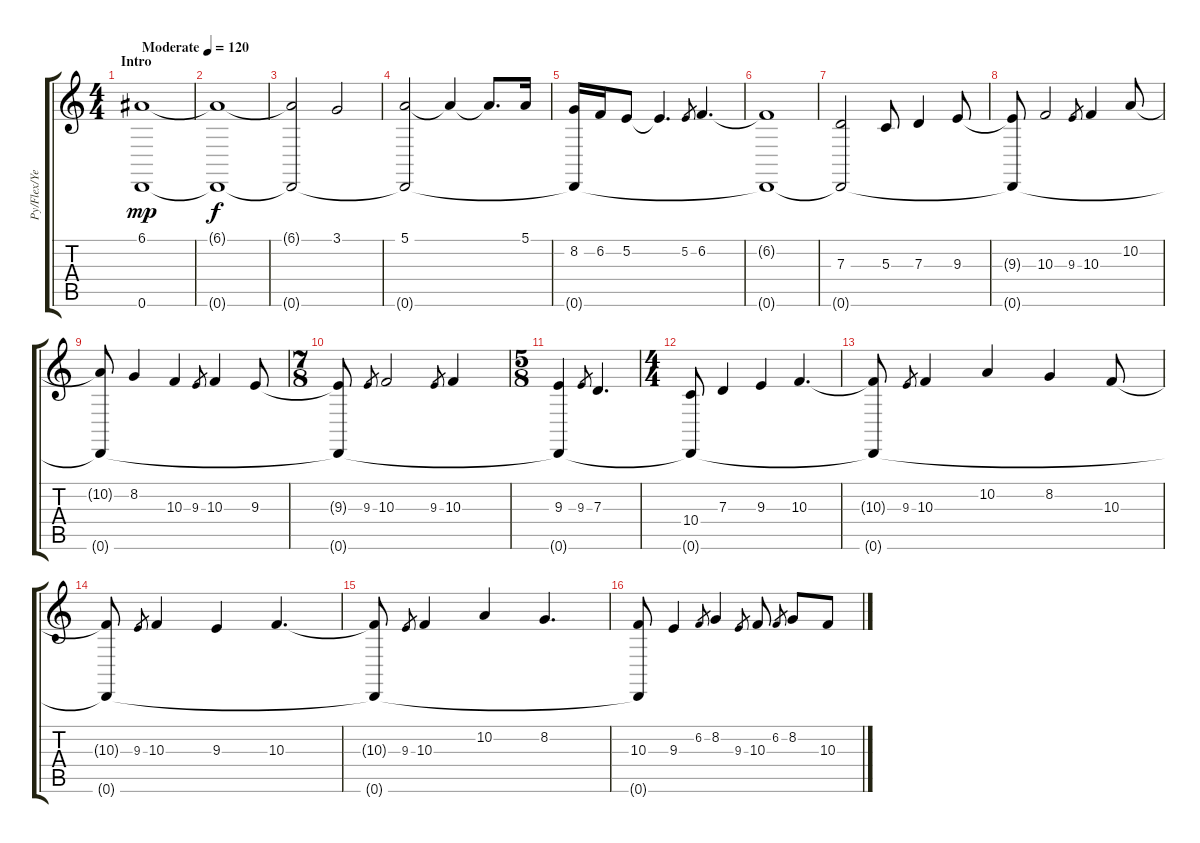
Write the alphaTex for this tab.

\track ("Py/Flex/Yellow" "Py/Flex/Ye") {instrument bagpipe}
\staff {score tabs}
\tuning (E4 B3 G3 D3 A2 D2) {hide}
\ts (4 4)
\section ("" "Intro")
\tempo (120 "Moderate")
\clef g2
\ks c
(6.1 0.6).1{dy mp volume 0 instrument bagpipe} |
(6.1{t} 0.6{t}).1{dy f volume 16} |
(6.1{t} 0.6{t}).2 3.1.2 |
(5.1 0.6{t}).2 5.1{t}.4 5.1{t}.8{d} 5.1.16 |
(8.2 0.6{t}).16 6.2.16 5.2.8 5.2{t}.4{d} 5.2.8{gr} 6.2.4{d} |
(6.2{t} 0.6{t}).1 |
(7.3 0.6{t}).2 5.3.8 7.3.4 9.3.8 |
(9.3{t} 0.6{t}).8 10.3.2 9.3.8{gr} 10.3.4 10.2.8 |
(10.2{t} 0.6{t}).8 8.2.4 10.3.4 9.3.8{gr} 10.3.4 9.3.8 |
\ts (7 8)
(9.3{t} 0.6{t}).8 9.3.8{gr} 10.3.2 9.3.8{gr} 10.3.4 |
\ts (5 8)
(9.3 0.6{t}).4 9.3.8{gr} 7.3.4{d} |
\ts (4 4)
(10.4 0.6{t}).8 7.3.4 9.3.4 10.3.4{d} |
(10.3{t} 0.6{t}).8 9.3.8{gr} 10.3.4 10.2.4 8.2.4 10.3.8 |
(10.3{t} 0.6{t}).8 9.3.8{gr} 10.3.4 9.3.4 10.3.4{d} |
(10.3{t} 0.6{t}).8 9.3.8{gr} 10.3.4 10.2.4 8.2.4{d} |
(10.3 0.6{t}).8 9.3.4 6.2.8{gr} 8.2.4 9.3.8{gr} 10.3.8 6.2.8{gr} 8.2.8 10.3.8
